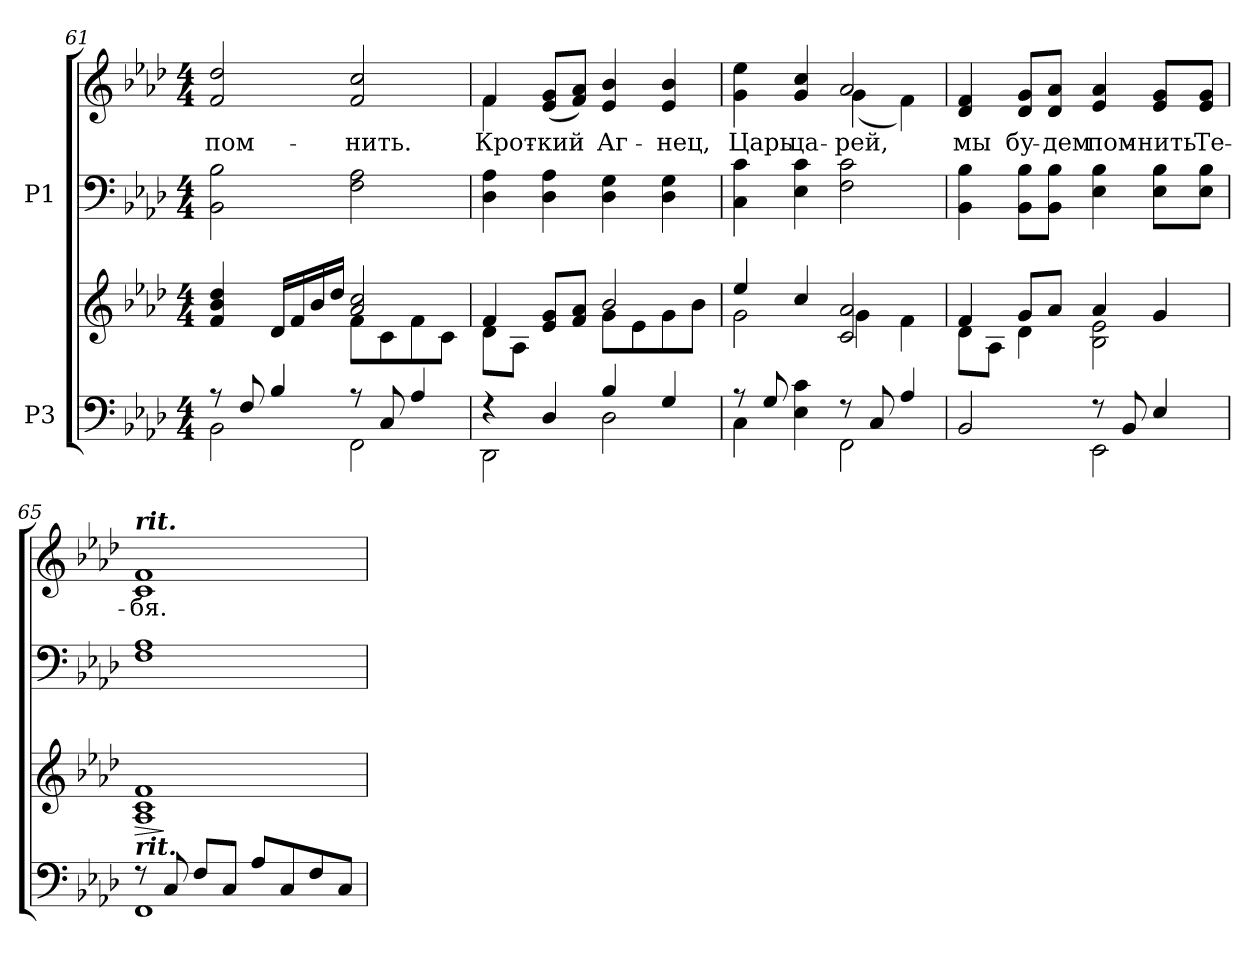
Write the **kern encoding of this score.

**kern	**kern	**dynam	**kern	**kern	**text
*part2	*part2	*part2	*part1	*part1	*part1
*staff4	*staff3	*staff3/4	*staff2	*staff1	*staff1
*I"P3	*	*	*I"P1	*	*
*clefF4	*clefG2	*	*clefF4	*clefG2	*
*k[b-e-a-d-]	*k[b-e-a-d-]	*	*k[b-e-a-d-]	*k[b-e-a-d-]	*
*f:	*f:	*	*f:	*f:	*
*M4/4	*M4/4	*	*M4/4	*M4/4	*
=61	=61	=61	=61	=61	=61
*^	*^	*	*	*	*
!	!	!	!	!	!	!	!LO:LY:b:color=#000000
8r	2BB-i\	4fi/ 4b-i 4dd-i	2ryy	.	2BB-i\ 2B-i	2fi/ 2dd-i	пом-
8Fi/	.	.	.	.	.	.	.
4B-i/	.	16d-i/LL	.	.	.	.	.
.	.	16fi/	.	.	.	.	.
.	.	16b-i/	.	.	.	.	.
.	.	16dd-i/JJ	.	.	.	.	.
!	!	!	!	!	!	!	!LO:LY:b:color=#000000
8r	2FFi\	2a-i/ 2cci	8fi\L	.	2Fi\ 2A-i	2fi/ 2cci	-нить.
8Ci/	.	.	8ci\	.	.	.	.
4A-i/	.	.	8fi\	.	.	.	.
.	.	.	8ci\J	.	.	.	.
!!LO:LB:g=z
=62	=62	=62	=62	=62	=62	=62	=62
!	!	!	!	!	!	!	!LO:LY:b:color=#000000
*	*	*	*	*	*	*^	*
4r	2DD-i\	4fi/	8d-i\L	.	4D-i\ 4A-i	4fi/	4fi\	Крот-
.	.	.	8A-i\J	.	.	.	.	.
!	!	!	!	!	!	!	!	!LO:LY:b:color=#000000
4D-i/	.	8e-i/ 8giL	4ryy	.	4D-i\ 4A-i	(8e-i/ 8giL	4ryy	-кий
.	.	8fi/ 8a-iJ	.	.	.	8fi/ 8a-iJ)	.	.
!	!	!	!	!	!	!	!	!LO:LY:b:color=#000000
4B-i/	2D-i\	2b-i/	8gi\L	.	4D-i\ 4Gi	4e-i/ 4b-i	2ryy	Аг-
.	.	.	8e-i\	.	.	.	.	.
!	!	!	!	!	!	!	!	!LO:LY:b:color=#000000
4Gi/	.	.	8gi\	.	4D-i\ 4Gi	4e-i/ 4b-i	.	-нец,
.	.	.	8b-i\J	.	.	.	.	.
=63	=63	=63	=63	=63	=63	=63	=63	=63
!	!	!	!	!	!	!	!	!LO:LY:b:color=#000000
8r	4Ci\	4ee-i/	2gi\	.	4Ci\ 4ci	4gi\ 4ee-i	2ryy	Царь
8Gi/	.	.	.	.	.	.	.	.
!	!	!	!	!	!	!	!	!LO:LY:b:color=#000000
4E-i\ 4ci	4ryy	4cci/	.	.	4E-i\ 4ci	4gi/ 4cci	.	ца-
!	!	!	!	!	!	!	!	!LO:LY:b:color=#000000
8r	2FFi\	2ci/ 2a-i	4gi\	.	2Fi\ 2ci	2a-i/	(4gi\	-рей,
8Ci/	.	.	.	.	.	.	.	.
4A-i/	.	.	4fi\	.	.	.	4fi\)	.
*	*	*	*	*	*	*v	*v	*
=64	=64	=64	=64	=64	=64	=64	=64
*	*	*	*	*	*	*^	*
!	!	!	!	!	!	!	!	!LO:LY:b:color=#000000
*	*	*	*	*	*	*v	*v	*
2BB-i/	2ryy	4fi/	8d-i\L	.	4BB-i\ 4B-i	4d-i/ 4fi	мы
.	.	.	8A-i\J	.	.	.	.
!	!	!	!	!	!	!	!LO:LY:b:color=#000000
.	.	8gi/L	4d-i\	.	8BB-i\ 8B-iL	8d-i/ 8giL	бу-
!	!	!	!	!	!	!	!LO:LY:b:color=#000000
.	.	8a-i/J	.	.	8BB-i\ 8B-iJ	8d-i/ 8a-iJ	-дем
!	!	!	!	!	!	!	!LO:LY:b:color=#000000
8r	2EE-i\	4a-i/	2B-i\ 2e-i	.	4E-i\ 4B-i	4e-i/ 4a-i	пом-
8BB-i/	.	.	.	.	.	.	.
!	!	!	!	!	!	!	!LO:LY:b:color=#000000
4E-i/	.	4gi/	.	.	8E-i\ 8B-iL	8e-i/ 8giL	-нить
!	!	!	!	!	!	!	!LO:LY:b:color=#000000
.	.	.	.	.	8E-i\ 8B-iJ	8e-i/ 8giJ	Те-
*	*	*v	*v	*	*	*	*
=65	=65	=65	=65	=65	=65	=65
!	!	!	!LO:HP:b	!	!	!
!	!	!	!	!	!LO:TX:a:Bi:t=rit.	!
!	!	!LO:TX:b:Bi:t=rit.	!	!	!	!
!	!	!	!	!	!	!LO:LY:b:color=#000000
8r	1FFi	1A-i 1ci 1fi	>	1Fi 1A-i	1ci 1fi	-бя.
8Ci/	.	.	]	.	.	.
8Fi/L	.	.	.	.	.	.
8Ci/J	.	.	.	.	.	.
8A-i/L	.	.	.	.	.	.
8Ci/	.	.	.	.	.	.
8Fi/	.	.	.	.	.	.
8Ci/J	.	.	.	.	.	.
*v	*v	*	*	*	*	*
=	=	=	=	=	=
*-	*-	*-	*-	*-	*-
